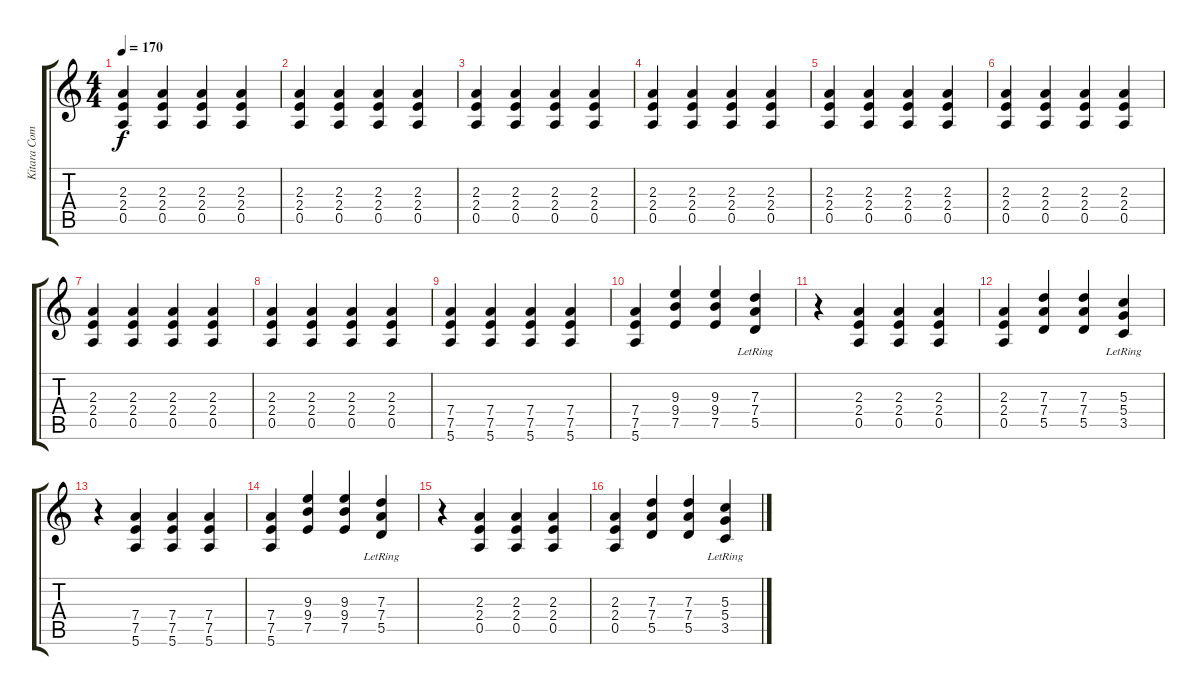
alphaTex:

\track ("Kitara Comp" "Kitara Com") {instrument electricguitarmuted}
\staff {score tabs}
\tuning (E4 B3 G3 D3 A2 E2) {hide}
\ts (4 4)
\tempo 170
\clef g2
\ks c
(2.3 2.4 0.5).4{dy f} (2.3 2.4 0.5).4 (2.3 2.4 0.5).4 (2.3 2.4 0.5).4 |
(2.3 2.4 0.5).4 (2.3 2.4 0.5).4 (2.3 2.4 0.5).4 (2.3 2.4 0.5).4 |
(2.3 2.4 0.5).4 (2.3 2.4 0.5).4 (2.3 2.4 0.5).4 (2.3 2.4 0.5).4 |
(2.3 2.4 0.5).4 (2.3 2.4 0.5).4 (2.3 2.4 0.5).4 (2.3 2.4 0.5).4 |
(2.3 2.4 0.5).4 (2.3 2.4 0.5).4 (2.3 2.4 0.5).4 (2.3 2.4 0.5).4 |
(2.3 2.4 0.5).4 (2.3 2.4 0.5).4 (2.3 2.4 0.5).4 (2.3 2.4 0.5).4 |
(2.3 2.4 0.5).4 (2.3 2.4 0.5).4 (2.3 2.4 0.5).4 (2.3 2.4 0.5).4 |
(2.3 2.4 0.5).4 (2.3 2.4 0.5).4 (2.3 2.4 0.5).4 (2.3 2.4 0.5).4 |
(7.4 7.5 5.6).4 (7.4 7.5 5.6).4 (7.4 7.5 5.6).4 (7.4 7.5 5.6).4 |
(7.4 7.5 5.6).4 (9.3 9.4 7.5).4{volume 13} (9.3 9.4 7.5).4{volume 13} (7.3 7.4 5.5{lr}).4{volume 13} |
r.4 (2.3 2.4 0.5).4 (2.3 2.4 0.5).4 (2.3 2.4 0.5).4 |
(2.3 2.4 0.5).4 (7.3 7.4 5.5).4{volume 13} (7.3 7.4 5.5).4{volume 13} (5.3 5.4{lr} 3.5).4{volume 13} |
r.4 (7.4 7.5 5.6).4 (7.4 7.5 5.6).4 (7.4 7.5 5.6).4 |
(7.4 7.5 5.6).4 (9.3 9.4 7.5).4{volume 13} (9.3 9.4 7.5).4{volume 13} (7.3 7.4 5.5{lr}).4{volume 13} |
r.4 (2.3 2.4 0.5).4 (2.3 2.4 0.5).4 (2.3 2.4 0.5).4 |
(2.3 2.4 0.5).4 (7.3 7.4 5.5).4{volume 13} (7.3 7.4 5.5).4{volume 13} (5.3 5.4{lr} 3.5).4{volume 13}
